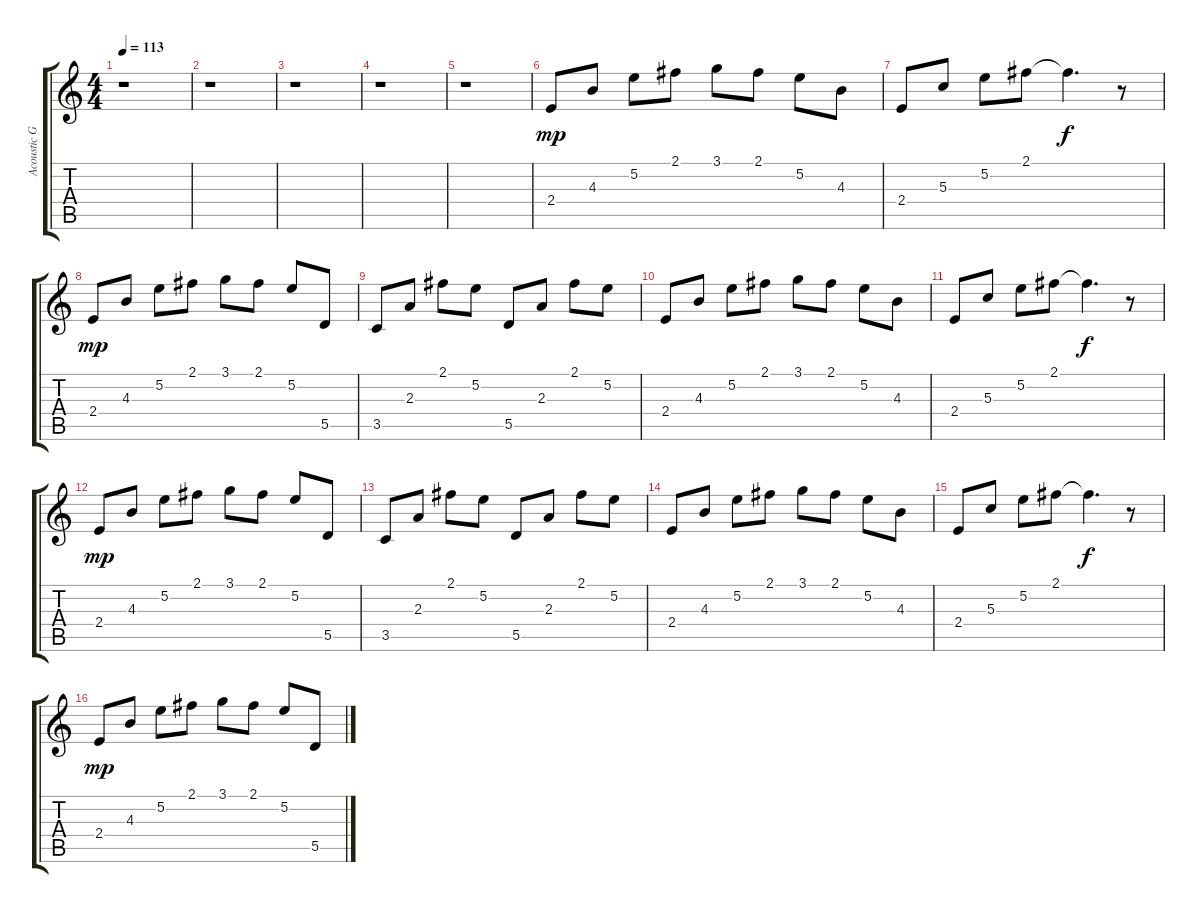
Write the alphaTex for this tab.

\track ("Acoustic Guitar II" "Acoustic G") {instrument acousticguitarsteel}
\staff {score tabs}
\tuning (E4 B3 G3 D3 A2 E2) {hide}
\ts (4 4)
\tempo 113
\clef g2
\ks c
r.1{dy mp} |
r.1 |
r.1 |
r.1 |
r.1 |
2.4.8 4.3.8 5.2.8 2.1.8 3.1.8 2.1.8 5.2.8 4.3.8 |
2.4.8 5.3.8 5.2.8 2.1.8 2.1{t}.4{d dy f} r.8 |
2.4.8{dy mp} 4.3.8 5.2.8 2.1.8 3.1.8 2.1.8 5.2.8 5.5.8 |
3.5.8 2.3.8 2.1.8 5.2.8 5.5.8 2.3.8 2.1.8 5.2.8 |
2.4.8 4.3.8 5.2.8 2.1.8 3.1.8 2.1.8 5.2.8 4.3.8 |
2.4.8 5.3.8 5.2.8 2.1.8 2.1{t}.4{d dy f} r.8 |
2.4.8{dy mp} 4.3.8 5.2.8 2.1.8 3.1.8 2.1.8 5.2.8 5.5.8 |
3.5.8 2.3.8 2.1.8 5.2.8 5.5.8 2.3.8 2.1.8 5.2.8 |
2.4.8 4.3.8 5.2.8 2.1.8 3.1.8 2.1.8 5.2.8 4.3.8 |
2.4.8 5.3.8 5.2.8 2.1.8 2.1{t}.4{d dy f} r.8 |
2.4.8{dy mp} 4.3.8 5.2.8 2.1.8 3.1.8 2.1.8 5.2.8 5.5.8
